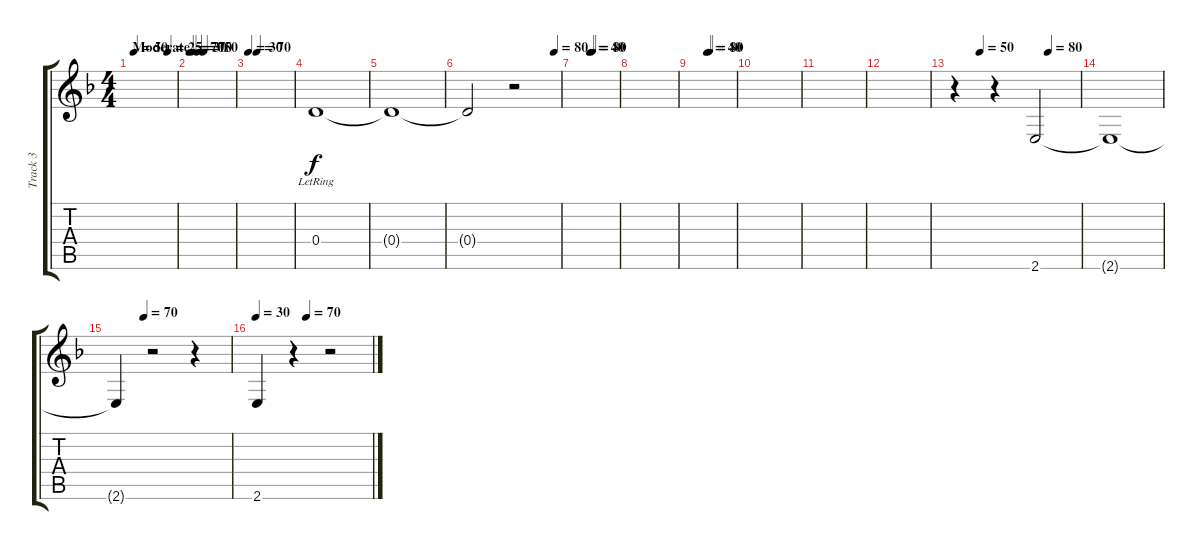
\track ("Track 3" "Track 3") {instrument distortionguitar}
\staff {score tabs}
\tuning (E4 B3 G3 D3 A2 D2) {hide}
\ts (4 4)
\tempo (70 "Moderate")
\tempo (50 0.0625)
\tempo (25 0.8125)
\tempo (70 "Moderate")
\clef g2
\ks dminor
|
\tempo 70
\tempo (30 0.0625)
\tempo (50 0.3125)
|
\tempo 30
\tempo (70 0.1875)
|
0.4{lr}.1 |
0.4{t}.1 |
\tempo (80 0.9375)
0.4{t}.2 r.2 |
\tempo (40 0.375)
\tempo (80 0.4166666666666667)
|
|
\tempo (40 0.375)
\tempo (80 0.4166666666666667)
|
|
|
|
\tempo (50 0.20833333333333334)
\tempo (80 0.75)
r.4 r.4 2.6.2 |
2.6{t}.1 |
\tempo (70 0.25)
2.6{t}.4 r.2 r.4 |
\tempo 30
\tempo (70 0.4375)
2.6.4 r.4 r.2
